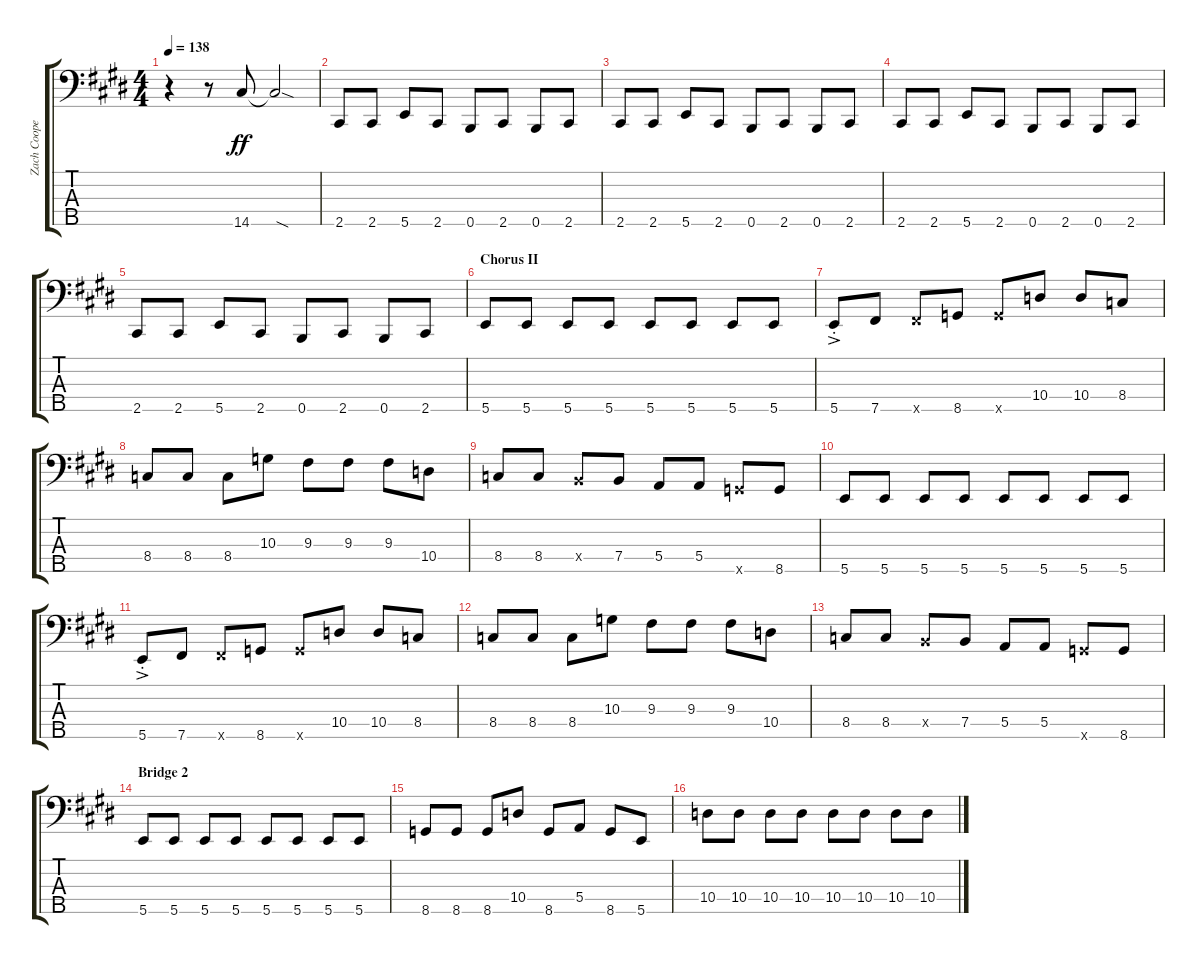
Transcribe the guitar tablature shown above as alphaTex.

\track ("Zach Cooper (5 String)" "Zach Coope") {instrument electricbassfinger}
\staff {score tabs}
\tuning (G2 D2 A1 E1 B0) {hide}
\ts (4 4)
\tempo 138
\clef f4
\ks c#minor
r.4{dy ff} r.8 14.5.8 14.5{sod t}.2 |
2.5.8 2.5.8 5.5.8 2.5.8 0.5.8 2.5.8 0.5.8 2.5.8 |
2.5.8 2.5.8 5.5.8 2.5.8 0.5.8 2.5.8 0.5.8 2.5.8 |
2.5.8 2.5.8 5.5.8 2.5.8 0.5.8 2.5.8 0.5.8 2.5.8 |
2.5.8 2.5.8 5.5.8 2.5.8 0.5.8 2.5.8 0.5.8 2.5.8 |
\section ("" "Chorus II")
5.5.8 5.5.8 5.5.8 5.5.8 5.5.8 5.5.8 5.5.8 5.5.8 |
5.5{ac st}.8 7.5.8 7.5{x}.8 8.5.8 8.5{x}.8 10.4.8 10.4.8 8.4.8 |
8.4.8 8.4.8 8.4.8 10.3.8 9.3.8 9.3.8 9.3.8 10.4.8 |
8.4.8 8.4.8 7.4{x}.8 7.4.8 5.4.8 5.4.8 8.5{x}.8 8.5.8 |
5.5.8 5.5.8 5.5.8 5.5.8 5.5.8 5.5.8 5.5.8 5.5.8 |
5.5{ac st}.8 7.5.8 7.5{x}.8 8.5.8 8.5{x}.8 10.4.8 10.4.8 8.4.8 |
8.4.8 8.4.8 8.4.8 10.3.8 9.3.8 9.3.8 9.3.8 10.4.8 |
8.4.8 8.4.8 7.4{x}.8 7.4.8 5.4.8 5.4.8 8.5{x}.8 8.5.8 |
\section ("" "Bridge 2")
5.5.8 5.5.8 5.5.8 5.5.8 5.5.8 5.5.8 5.5.8 5.5.8 |
8.5.8 8.5.8 8.5.8 10.4.8 8.5.8 5.4.8 8.5.8 5.5.8 |
10.4.8 10.4.8 10.4.8 10.4.8 10.4.8 10.4.8 10.4.8 10.4.8
